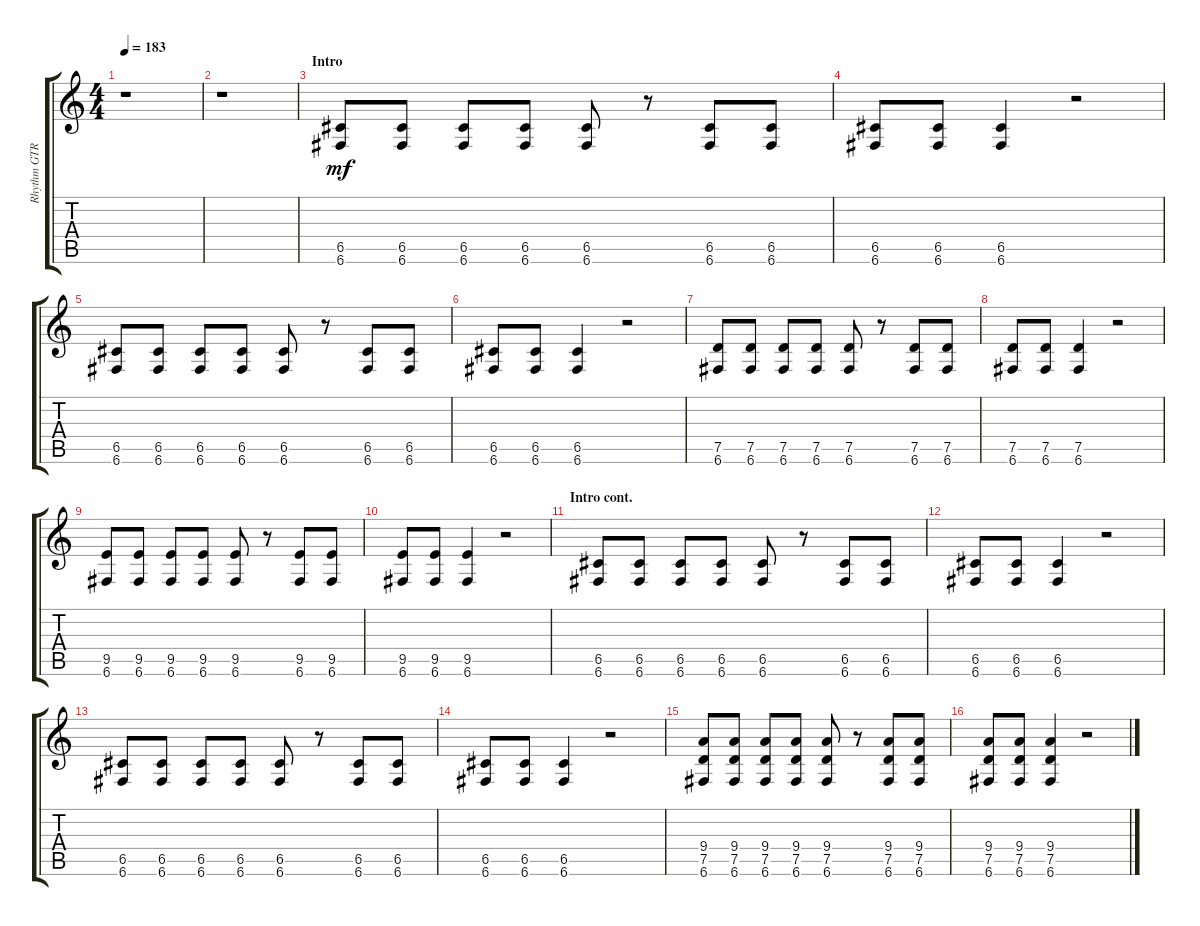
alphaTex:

\track ("Rhythm GTR 2" "Rhythm GTR") {instrument distortionguitar}
\staff {score tabs}
\tuning (D4 A3 F3 C3 G2 C2) {hide}
\ts (4 4)
\tempo 183
\clef g2
\ks aminor
r.1{dy mf instrument distortionguitar} |
r.1 |
\section ("" "Intro")
(6.5 6.6).8 (6.5 6.6).8 (6.5 6.6).8 (6.5 6.6).8 (6.5 6.6).8 r.8 (6.5 6.6).8 (6.5 6.6).8 |
(6.5 6.6).8 (6.5 6.6).8 (6.5 6.6).4 r.2 |
(6.5 6.6).8 (6.5 6.6).8 (6.5 6.6).8 (6.5 6.6).8 (6.5 6.6).8 r.8 (6.5 6.6).8 (6.5 6.6).8 |
(6.5 6.6).8 (6.5 6.6).8 (6.5 6.6).4 r.2 |
(7.5 6.6).8 (7.5 6.6).8 (7.5 6.6).8 (7.5 6.6).8 (7.5 6.6).8 r.8 (7.5 6.6).8 (7.5 6.6).8 |
(7.5 6.6).8 (7.5 6.6).8 (7.5 6.6).4 r.2 |
(9.5 6.6).8 (9.5 6.6).8 (9.5 6.6).8 (9.5 6.6).8 (9.5 6.6).8 r.8 (9.5 6.6).8 (9.5 6.6).8 |
(9.5 6.6).8 (9.5 6.6).8 (9.5 6.6).4 r.2 |
\section ("" "Intro cont.")
(6.5 6.6).8 (6.5 6.6).8 (6.5 6.6).8 (6.5 6.6).8 (6.5 6.6).8 r.8 (6.5 6.6).8 (6.5 6.6).8 |
(6.5 6.6).8 (6.5 6.6).8 (6.5 6.6).4 r.2 |
(6.5 6.6).8 (6.5 6.6).8 (6.5 6.6).8 (6.5 6.6).8 (6.5 6.6).8 r.8 (6.5 6.6).8 (6.5 6.6).8 |
(6.5 6.6).8 (6.5 6.6).8 (6.5 6.6).4 r.2 |
(9.4 7.5 6.6).8 (9.4 7.5 6.6).8 (9.4 7.5 6.6).8 (9.4 7.5 6.6).8 (9.4 7.5 6.6).8 r.8 (9.4 7.5 6.6).8 (9.4 7.5 6.6).8 |
(9.4 7.5 6.6).8 (9.4 7.5 6.6).8 (9.4 7.5 6.6).4 r.2
